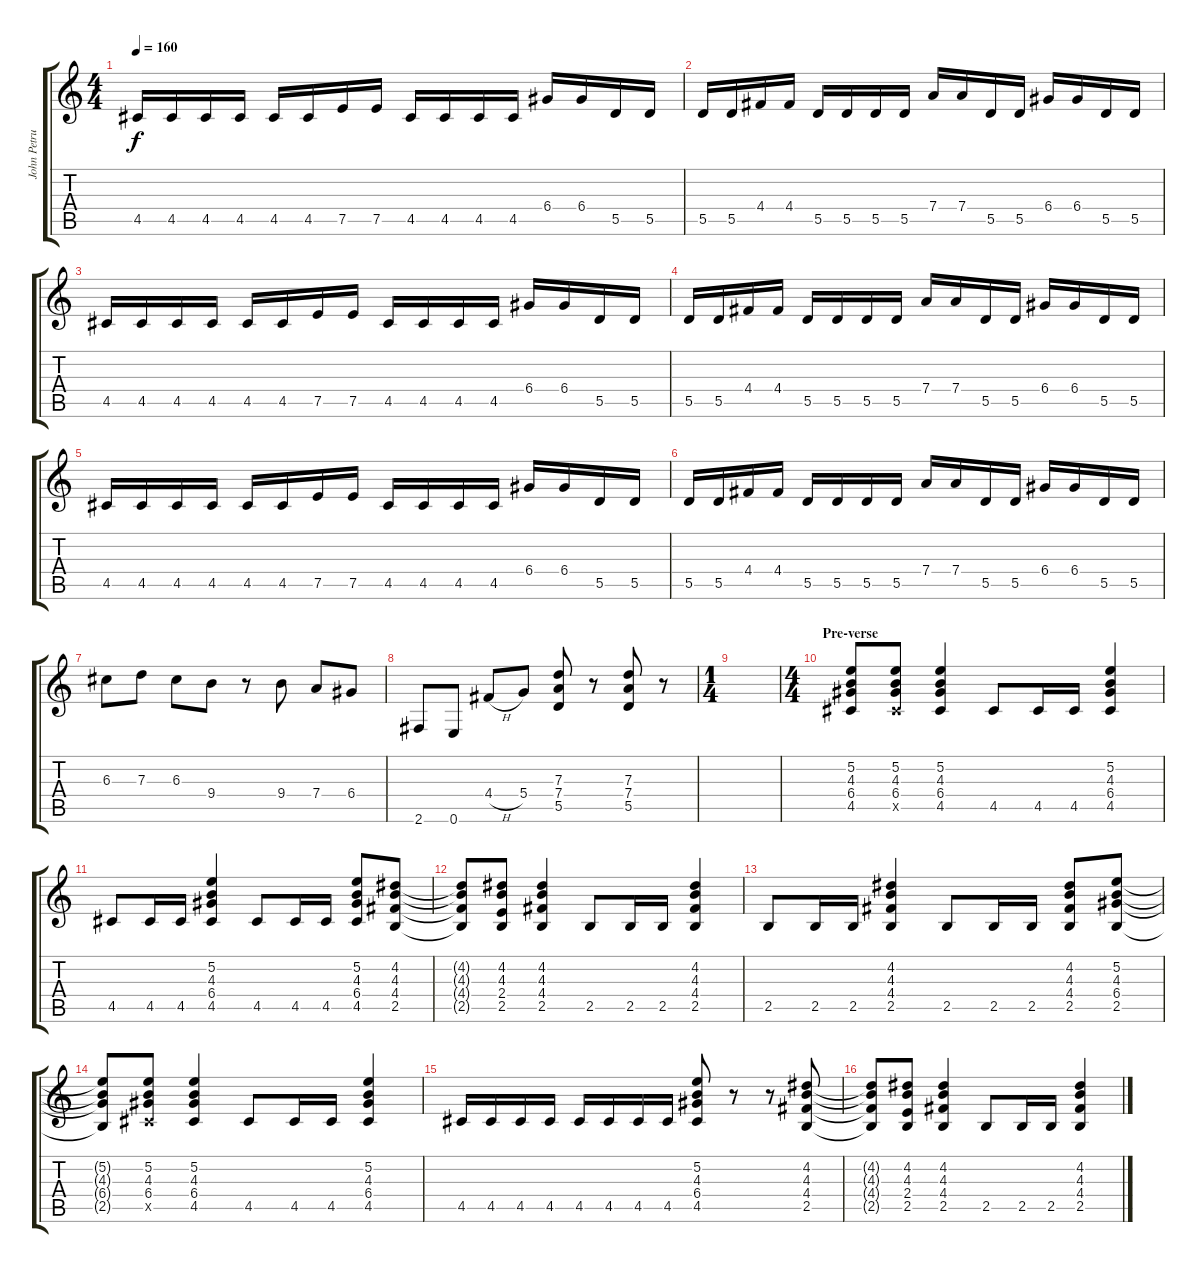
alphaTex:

\track ("John Petrucci Rythm/Lead Guitar" "John Petru") {instrument distortionguitar}
\staff {score tabs}
\tuning (E4 B3 G3 D3 A2 E2) {hide}
\ts (4 4)
\section ("" "")
\tempo 160
\clef g2
\ks c
4.5.16{dy f} 4.5.16 4.5.16 4.5.16 4.5.16 4.5.16 7.5.16 7.5.16 4.5.16 4.5.16 4.5.16 4.5.16 6.4.16 6.4.16 5.5.16 5.5.16 |
5.5.16 5.5.16 4.4.16 4.4.16 5.5.16 5.5.16 5.5.16 5.5.16 7.4.16 7.4.16 5.5.16 5.5.16 6.4.16 6.4.16 5.5.16 5.5.16 |
4.5.16 4.5.16 4.5.16 4.5.16 4.5.16 4.5.16 7.5.16 7.5.16 4.5.16 4.5.16 4.5.16 4.5.16 6.4.16 6.4.16 5.5.16 5.5.16 |
5.5.16 5.5.16 4.4.16 4.4.16 5.5.16 5.5.16 5.5.16 5.5.16 7.4.16 7.4.16 5.5.16 5.5.16 6.4.16 6.4.16 5.5.16 5.5.16 |
4.5.16 4.5.16 4.5.16 4.5.16 4.5.16 4.5.16 7.5.16 7.5.16 4.5.16 4.5.16 4.5.16 4.5.16 6.4.16 6.4.16 5.5.16 5.5.16 |
5.5.16 5.5.16 4.4.16 4.4.16 5.5.16 5.5.16 5.5.16 5.5.16 7.4.16 7.4.16 5.5.16 5.5.16 6.4.16 6.4.16 5.5.16 5.5.16 |
6.3.8{volume 10} 7.3.8 6.3.8 9.4.8 r.8 9.4.8 7.4.8 6.4.8 |
2.6.8 0.6.8 4.4{h}.8 5.4.8 (7.3 7.4 5.5).8 r.8 (7.3 7.4 5.5).8 r.8 |
\ts (1 4)
|
\ts (4 4)
\section ("" "Pre-verse")
(5.2 4.3 6.4 4.5).8{volume 13} (5.2 4.3 6.4 4.5{x}).8 (5.2 4.3 6.4 4.5).4 4.5.8 4.5.16 4.5.16 (5.2 4.3 6.4 4.5).4 |
4.5.8 4.5.16 4.5.16 (5.2 4.3 6.4 4.5).4 4.5.8 4.5.16 4.5.16 (5.2 4.3 6.4 4.5).8 (4.2 4.3 4.4 2.5).8 |
(4.2{t} 4.3{t} 4.4{t} 2.5{t}).8 (4.2 4.3 2.4 2.5).8 (4.2 4.3 4.4 2.5).4 2.5.8 2.5.16 2.5.16 (4.2 4.3 4.4 2.5).4 |
2.5.8 2.5.16 2.5.16 (4.2 4.3 4.4 2.5).4 2.5.8 2.5.16 2.5.16 (4.2 4.3 4.4 2.5).8 (5.2 4.3 6.4 2.5).8 |
(5.2{t} 4.3{t} 6.4{t} 2.5{t}).8 (5.2 4.3 6.4 4.5{x}).8 (5.2 4.3 6.4 4.5).4 4.5.8 4.5.16 4.5.16 (5.2 4.3 6.4 4.5).4 |
4.5.16 4.5.16 4.5.16 4.5.16 4.5.16 4.5.16 4.5.16 4.5.16 (5.2 4.3 6.4 4.5).8 r.8 r.8 (4.2 4.3 4.4 2.5).8 |
(4.2{t} 4.3{t} 4.4{t} 2.5{t}).8 (4.2 4.3 2.4 2.5).8 (4.2 4.3 4.4 2.5).4 2.5.8 2.5.16 2.5.16 (4.2 4.3 4.4 2.5).4
